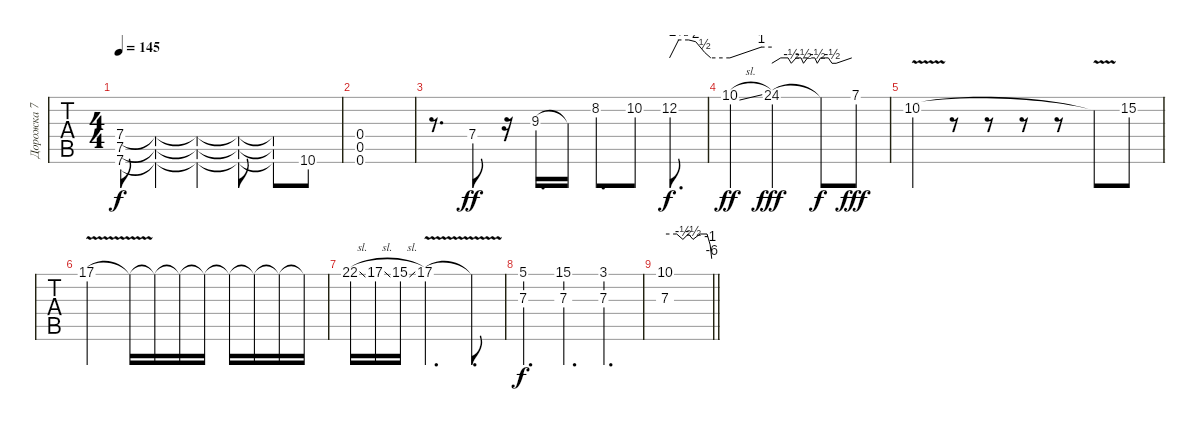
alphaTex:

\track ("Дорожка 7" "Дорожка 7") {instrument overdrivenguitar}
\staff {tabs}
\tuning (D4 A3 F3 C3 G2 C2) {hide}
\ts (4 4)
\tempo 145
\clef g2
\ks c
(7.4 7.5 7.6).8{dy f} (7.4{t} 7.5{t} 7.6{t}).4 (7.4{t} 7.5{t} 7.6{t}).4 (7.4{t} 7.5{t} 7.6{t}).8 (7.4{t} 7.5{t} 7.6{t}).8 10.6.8 |
(0.4 0.5 0.6).1 |
r.8{d} 7.4.8{dy ff} r.16 9.3.16{d} 9.3{t}.16 8.2.8{d} 10.2.8 12.2.8{d tbe (custom default 0 0 9 10 19 10 26 8 35 2 41 0 60 0) dy f} |
10.1{sl}.4{tbe (custom default 0 0 45 4 60 4) dy ff balance 8} 24.1.2{tbe (custom default 0 -2 11 0 15 0 20 0 24 -2 30 0 36 0 39 -2 44 0 53 0 56 -2 60 0) dy fff instrument guitarharmonics} 24.1{t}.8{tbe (custom default 0 0 9 0 15 0 22 -2 30 -2 60 0) dy f} 7.1.8{dy fff instrument overdrivenguitar} |
10.2{v}.4 r.8 r.8 r.8 r.8 10.2{t}.8 15.2.8 |
17.1{v}.2 17.1{t}.16 17.1{t}.16 17.1{t}.16 17.1{t}.16 17.1{t}.16 17.1{t}.16 17.1{t}.16 17.1{t}.16 |
22.1{sl}.16 17.1{sl}.16 15.1{sl}.16 17.1{v}.2{d} 17.1{t}.8{d} |
(5.1 7.3).4{d dy f instrument guitarharmonics} (15.1 7.3).4{d} (3.1 7.3).4{d} |
\barLineRight lightlight
(10.1 7.3).1{tbe (custom default 0 0 15 0 23 -2 30 0 36 -2 45 0 54 0 58 -4 60 -24)}
